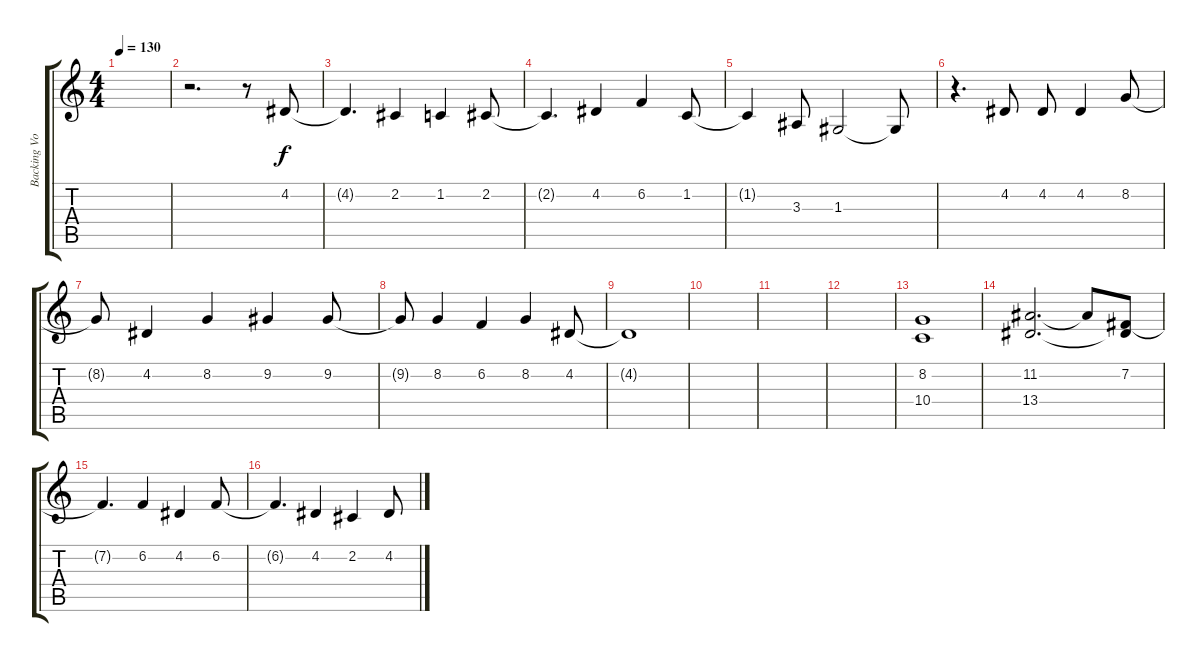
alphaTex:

\track ("Backing Vocals" "Backing Vo") {instrument viola}
\staff {score tabs}
\tuning (E4 B3 G3 D3 A2 E2) {hide}
\ts (4 4)
\tempo 130
\clef g2
\ks c
|
r.2{d} r.8 4.2.8 |
4.2{t}.4{d} 2.2.4 1.2.4 2.2.8 |
2.2{t}.4{d} 4.2.4 6.2.4 1.2.8 |
1.2{t}.4 3.3.8 1.3.2 1.3{t}.8 |
r.4{d} 4.2.8 4.2.8 4.2.4 8.2.8 |
8.2{t}.8 4.2.4 8.2.4 9.2.4 9.2.8 |
9.2{t}.8 8.2.4 6.2.4 8.2.4 4.2.8 |
4.2{t}.1 |
|
|
|
(8.2 10.4).1 |
(11.2 13.4).2{d} 11.2{t}.8 (7.2 13.4{t}).8 |
7.2{t}.4{d} 6.2.4 4.2.4 6.2.8 |
6.2{t}.4{d} 4.2.4 2.2.4 4.2.8
